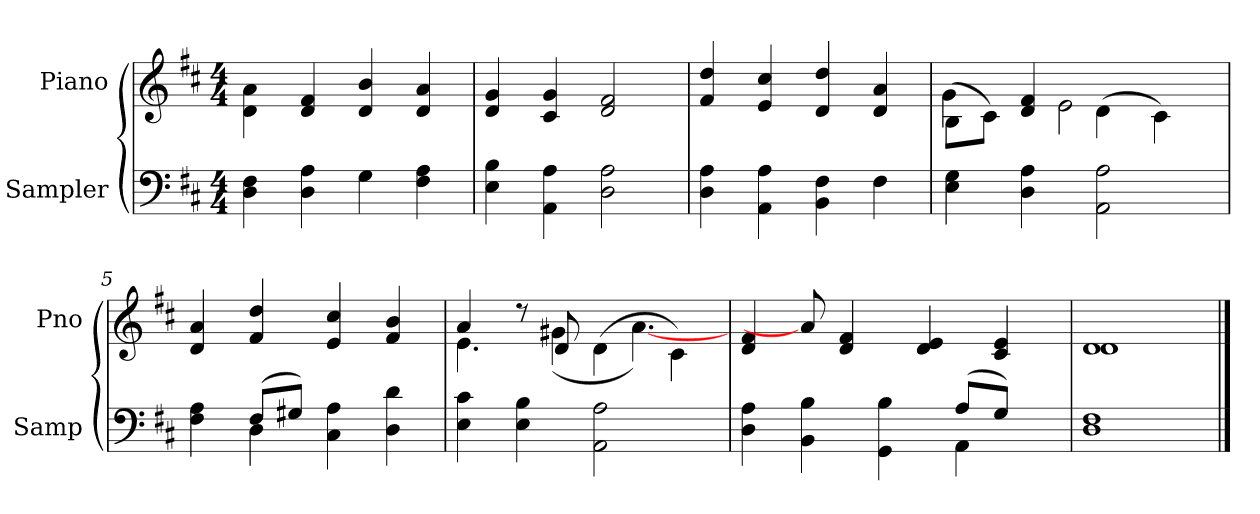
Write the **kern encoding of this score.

**kern	**kern
*part2	*part1
*staff2	*staff1
*I"Sampler	*I"Piano
*I'Samp	*I'Pno
*clefF4	*clefG2
*k[f#c#]	*k[f#c#]
*D:	*D:
*M4/4	*M4/4
=1	=1
4D 4F#	4d\ 4a\
4D 4A	4d 4f#
4G	4d 4b
4F# 4A	4d 4a
=2	=2
4E 4B	4d 4g
4AA 4A	4c# 4g
2D 2A	2d 2f#
=3	=3
4D 4A	4f# 4dd
4AA 4A	4e 4cc#
4BB 4F#	4d 4dd
4F#	4d 4a
=4	=4
*	*^
4E 4G	(8B\L	4g
.	8c#\J)	.
4D 4A	4d 4f#	8ryy
.	.	2e
2AA 2A	(4d\	.
.	4c#\)	.
.	.	8ryy
*	*v	*v
=5	=5
*^	*
4F# 4A	4ryy	4d 4a
(8F#/L	4D	4f# 4dd
8G#X/J)	.	.
4C# 4A	2ryy	4e 4cc#
4D 4d	.	4f# 4b
*v	*v	*
=6	=6
*	*^
4E 4c#	4a/	4.e
4E 4B	8r	.
.	8d/	(4g#X
2AA 2A	(4d\	.
.	.	[4.a)
.	4c#\)	.
*	*v	*v
=7	=7
*^	*
4D 4A	2.ryy	4d 4f#
4BB 4B	.	8a]
.	.	4d 4f#
4GG 4B	.	.
.	.	4d 4e
(8A/L	4AA	.
8G/J)	.	4c# 4e
8ryy	8ryy	.
*v	*v	*
=8	=8
*	*^
1D 1F#	1d/	1d
*	*v	*v
==	==
*-	*-
